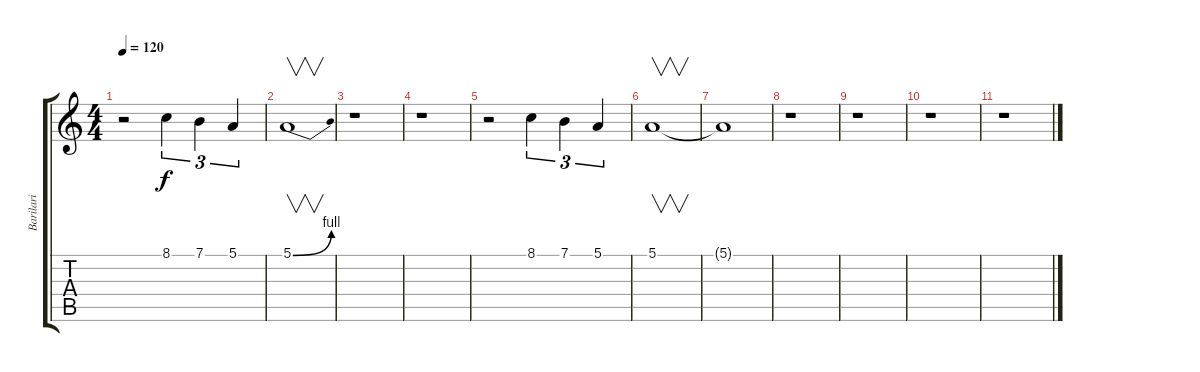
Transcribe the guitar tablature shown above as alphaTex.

\track ("Barilari" "Barilari") {instrument cello}
\staff {score tabs}
\tuning (E4 B3 G3 D3 A2 E2) {hide}
\ts (4 4)
\tempo 120
\clef g2
\ks c
r.2{dy f} 8.1.4{tu (3 2)} 7.1.4{tu (3 2)} 5.1.4{tu (3 2)} |
5.1{be (bend 0 0 60 4)}.1{v} |
r.1 |
r.1 |
r.2 8.1.4{tu (3 2)} 7.1.4{tu (3 2)} 5.1.4{tu (3 2)} |
5.1.1{v} |
5.1{t}.1 |
r.1 |
r.1 |
r.1 |
r.1
